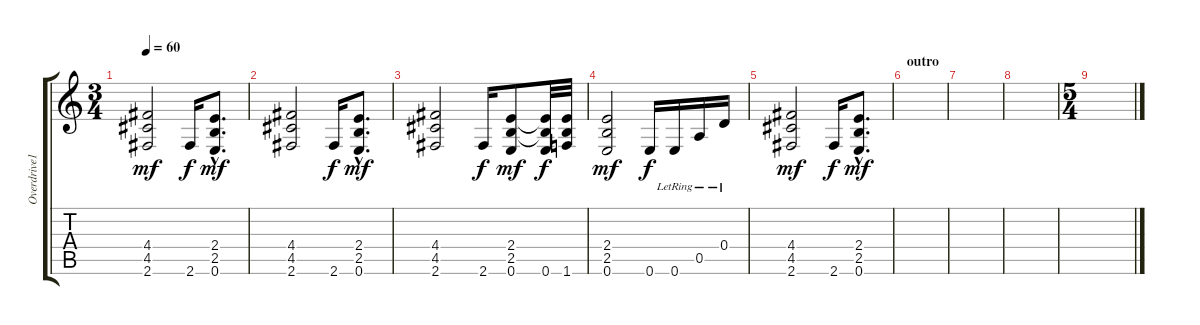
\track ("Overdrive1" "Overdrive1") {instrument overdrivenguitar}
\staff {score tabs}
\tuning (E4 B3 G3 D3 A2 E2) {hide}
\ts (3 4)
\tempo 60
\clef g2
\ks c
(4.4 4.5 2.6).2{dy mf} 2.6.16{dy f} (2.4{hac} 2.5{hac} 0.6{hac}).8{d dy mf} |
(4.4 4.5 2.6).2 2.6.16{dy f} (2.4{hac} 2.5{hac} 0.6{hac}).8{d dy mf} |
(4.4 4.5 2.6).2 2.6.16{dy f} (2.4 2.5 0.6).8{dy mf} (2.4{t} 2.5{t} 0.6).32{dy f} (2.4{t} 2.5{t} 1.6).32 |
(2.4 2.5 0.6).2{dy mf} 0.6.16{dy f} 0.6{lr}.16 0.5{lr}.16 0.4{lr}.16 |
(4.4 4.5 2.6).2{dy mf} 2.6.16{dy f} (2.4{hac} 2.5{hac} 0.6{hac}).8{d dy mf} |
\section ("" "outro")
|
|
|
\ts (5 4)
